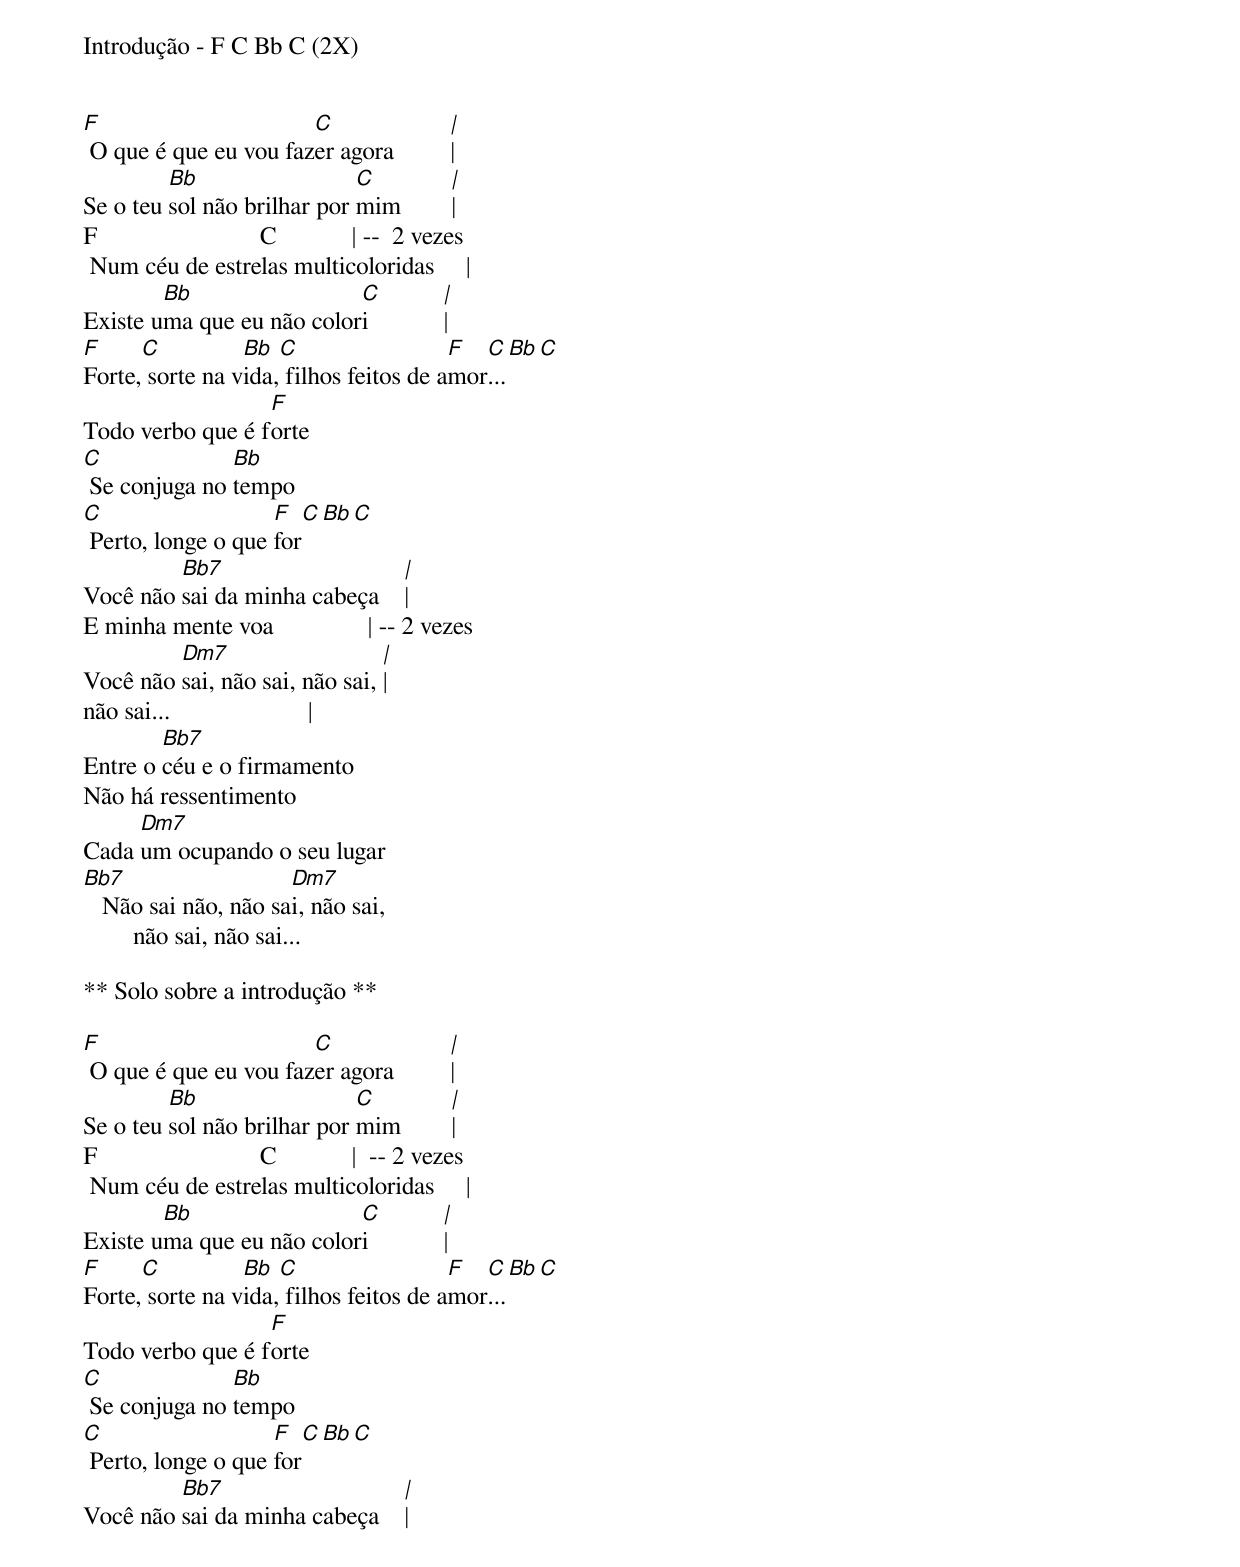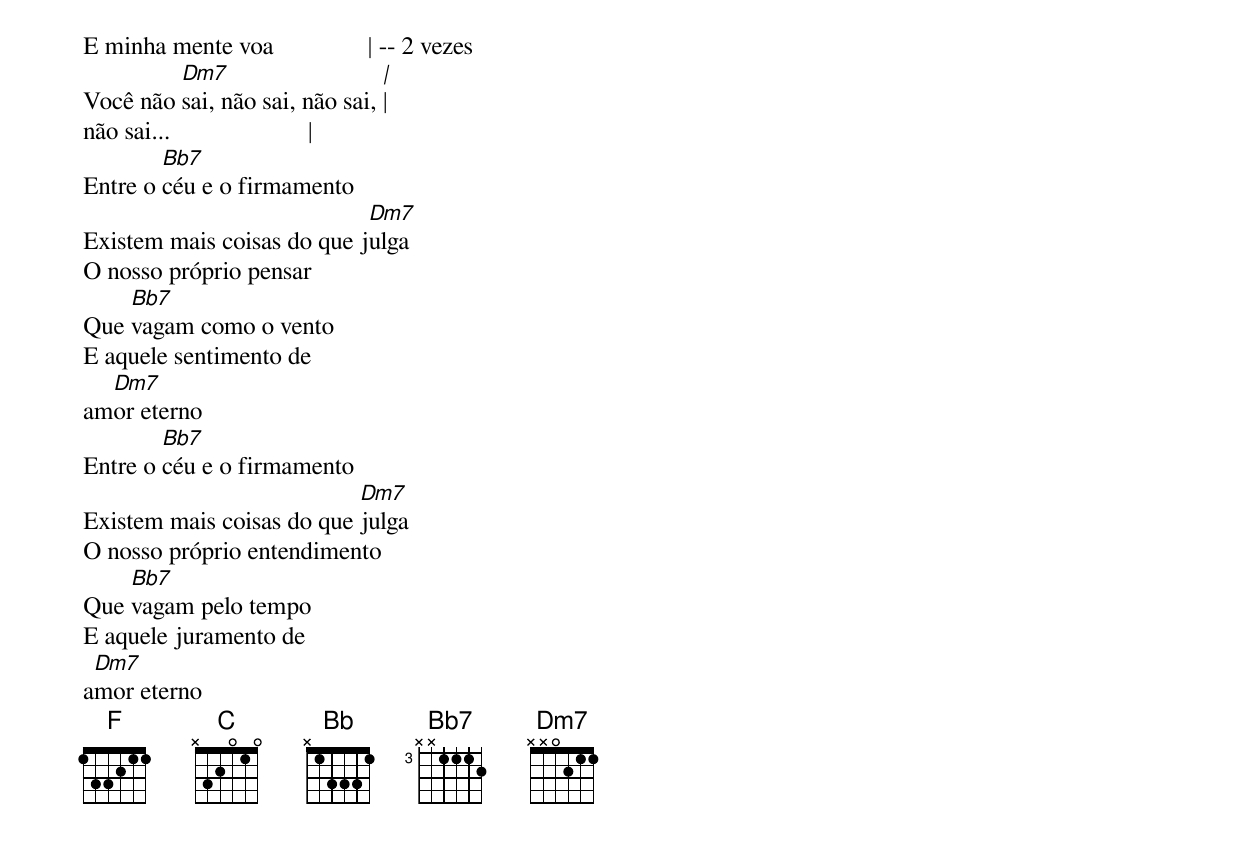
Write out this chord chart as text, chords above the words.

Introdução - F C Bb C (2X)


F                      C                |
 O que é que eu vou fazer agora         |
         Bb                  C          |
Se o teu sol não brilhar por mim        |
F                          C            | --  2 vezes
 Num céu de estrelas multicoloridas     |
        Bb                 C            |
Existe uma que eu não colori            |
F     C          Bb  C                  F  C  Bb  C
Forte, sorte na vida, filhos feitos de amor...
                  F
Todo verbo que é forte
C              Bb
 Se conjuga no tempo
C                   F   C  Bb  C
 Perto, longe o que for
         Bb7                    |
Você não sai da minha cabeça    |
E minha mente voa               | -- 2 vezes
         Dm7                    |
Você não sai, não sai, não sai, |
não sai...                      |
        Bb7
Entre o céu e o firmamento
Não há ressentimento
     Dm7
Cada um ocupando o seu lugar
Bb7                   Dm7
   Não sai não, não sai, não sai,
        não sai, não sai...

** Solo sobre a introdução **

F                      C                |
 O que é que eu vou fazer agora         |
         Bb                  C          |
Se o teu sol não brilhar por mim        |
F                          C            |  -- 2 vezes
 Num céu de estrelas multicoloridas     |
        Bb                 C            |
Existe uma que eu não colori            |
F     C          Bb  C                  F  C  Bb  C
Forte, sorte na vida, filhos feitos de amor...
                  F
Todo verbo que é forte
C              Bb
 Se conjuga no tempo
C                   F   C  Bb  C
 Perto, longe o que for
         Bb7                    |
Você não sai da minha cabeça    |
E minha mente voa               | -- 2 vezes
         Dm7                    |
Você não sai, não sai, não sai, |
não sai...                      |
        Bb7
Entre o céu e o firmamento
                            Dm7
Existem mais coisas do que julga
O nosso próprio pensar
    Bb7
Que vagam como o vento
E aquele sentimento de
  Dm7
amor eterno
        Bb7
Entre o céu e o firmamento
                           Dm7
Existem mais coisas do que julga
O nosso próprio entendimento
    Bb7
Que vagam pelo tempo
E aquele juramento de
 Dm7
amor eterno
